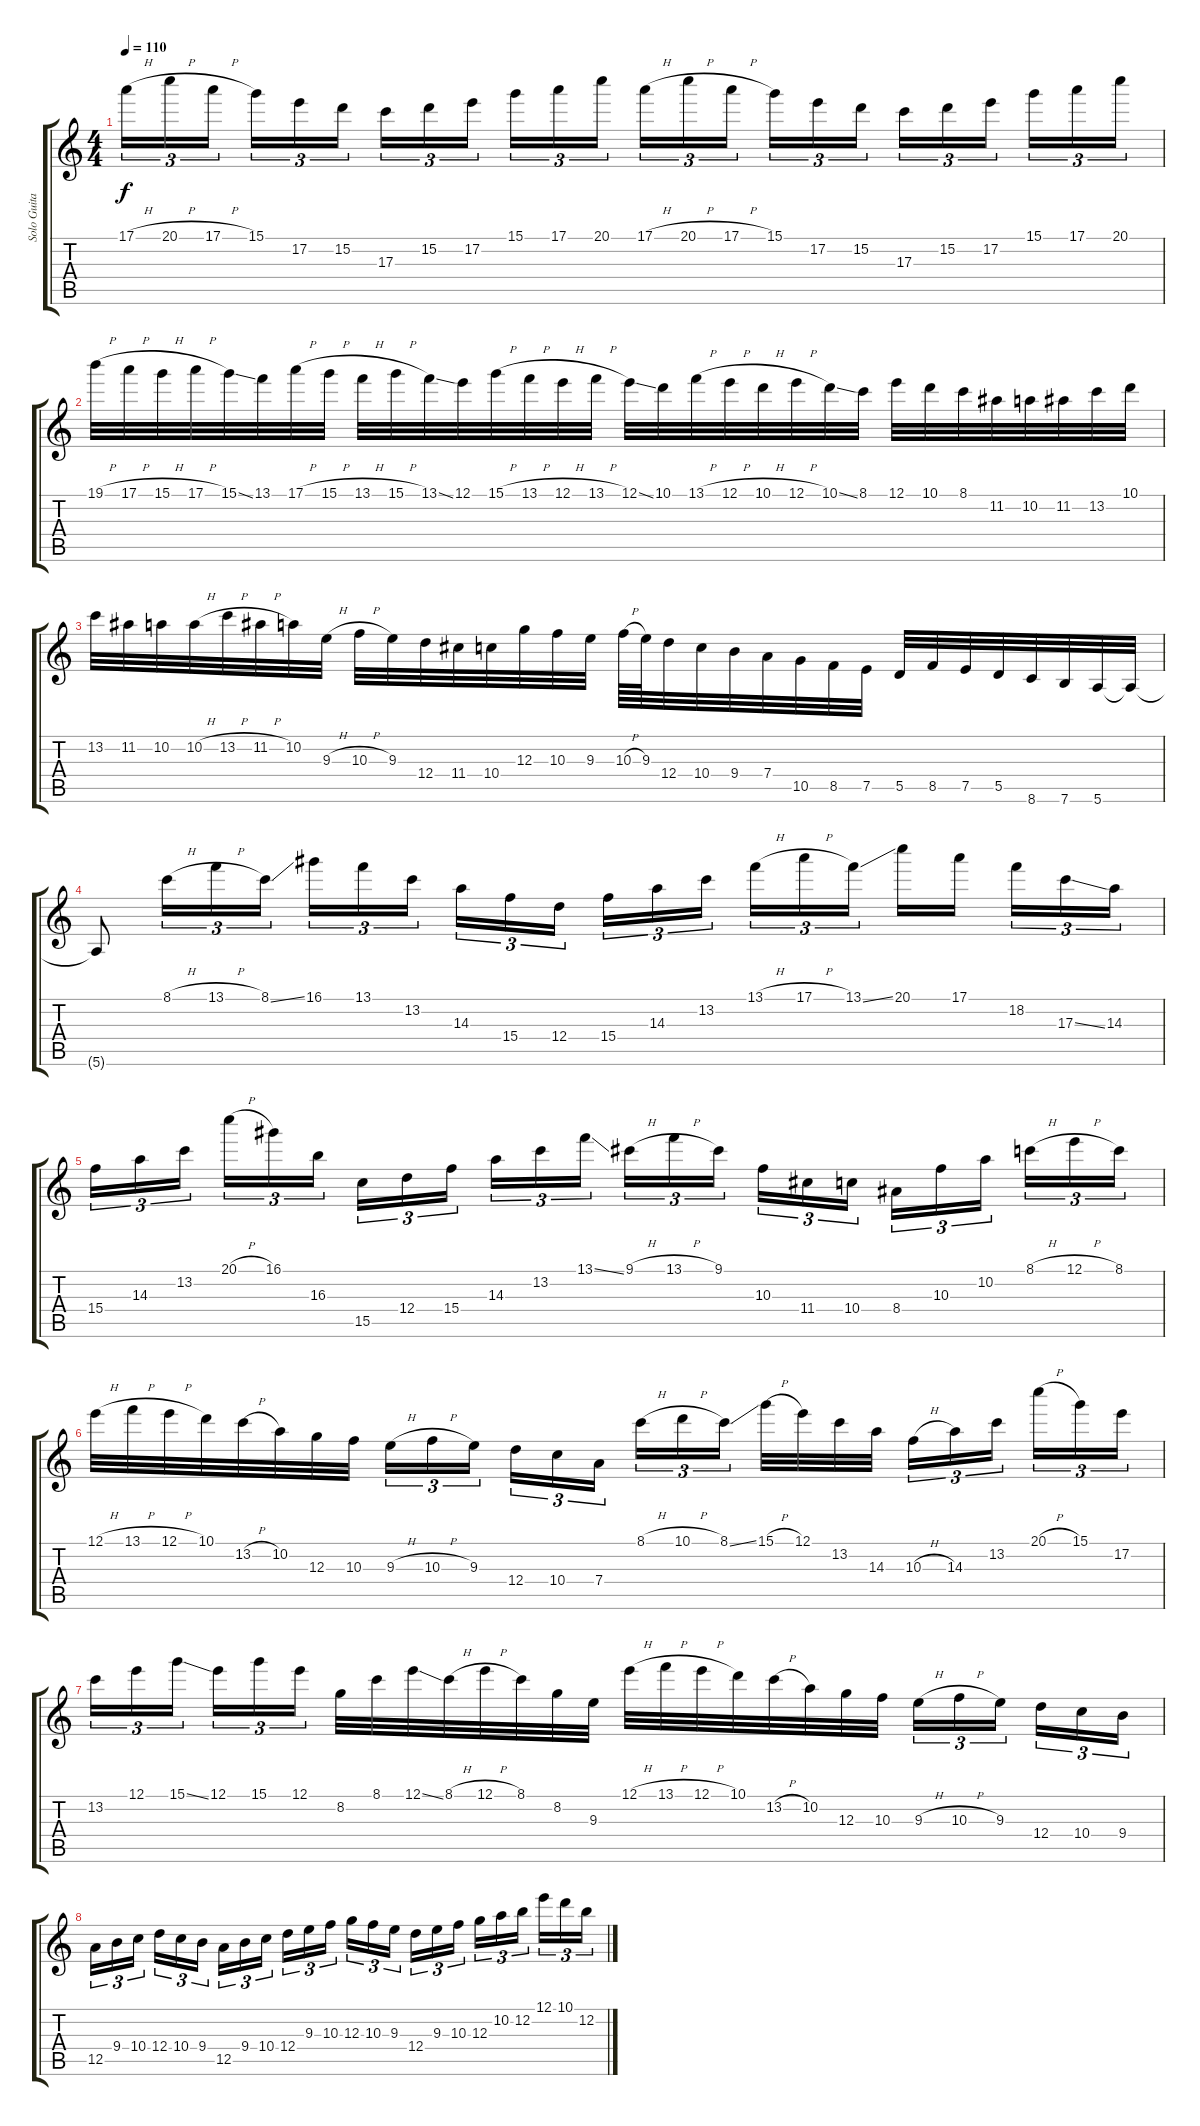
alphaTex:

\track ("Solo Guitar" "Solo Guita") {instrument distortionguitar}
\staff {score tabs}
\tuning (E4 B3 G3 D3 A2 E2) {hide}
\ts (4 4)
\tempo 110
\clef g2
\ks c
17.1{h}.16{tu (3 2) dy f} 20.1{h}.16{tu (3 2)} 17.1{h}.16{tu (3 2)} 15.1.16{tu (3 2)} 17.2.16{tu (3 2)} 15.2.16{tu (3 2)} 17.3.16{tu (3 2)} 15.2.16{tu (3 2)} 17.2.16{tu (3 2)} 15.1.16{tu (3 2)} 17.1.16{tu (3 2)} 20.1.16{tu (3 2)} 17.1{h}.16{tu (3 2)} 20.1{h}.16{tu (3 2)} 17.1{h}.16{tu (3 2)} 15.1.16{tu (3 2)} 17.2.16{tu (3 2)} 15.2.16{tu (3 2)} 17.3.16{tu (3 2)} 15.2.16{tu (3 2)} 17.2.16{tu (3 2)} 15.1.16{tu (3 2)} 17.1.16{tu (3 2)} 20.1.16{tu (3 2)} |
19.1{h}.32 17.1{h}.32 15.1{h}.32 17.1{h}.32 15.1{ss}.32 13.1.32 17.1{h}.32 15.1{h}.32 13.1{h}.32 15.1{h}.32 13.1{ss}.32 12.1.32 15.1{h}.32 13.1{h}.32 12.1{h}.32 13.1{h}.32 12.1{ss}.32 10.1.32 13.1{h}.32 12.1{h}.32 10.1{h}.32 12.1{h}.32 10.1{ss}.32 8.1.32 12.1.32 10.1.32 8.1.32 11.2.32 10.2.32 11.2.32 13.2.32 10.1.32 |
13.2.32 11.2.32 10.2.32 10.2{h}.32 13.2{h}.32 11.2{h}.32 10.2.32 9.3{h}.32 10.3{h}.32 9.3.32 12.4.32 11.4.32 10.4.32 12.3.32 10.3.32 9.3.32 10.3{h}.64 9.3.64 12.4.32 10.4.32 9.4.32 7.4.32 10.5.32 8.5.32 7.5.32 5.5.32 8.5.32 7.5.32 5.5.32 8.6.32 7.6.32 5.6.32 5.6{t}.32 |
5.6{t}.8 8.1{h}.16{tu (3 2)} 13.1{h}.16{tu (3 2)} 8.1{ss}.16{tu (3 2)} 16.1.16{tu (3 2)} 13.1.16{tu (3 2)} 13.2.16{tu (3 2)} 14.3.16{tu (3 2)} 15.4.16{tu (3 2)} 12.4.16{tu (3 2)} 15.4.16{tu (3 2)} 14.3.16{tu (3 2)} 13.2.16{tu (3 2)} 13.1{h}.16{tu (3 2)} 17.1{h}.16{tu (3 2)} 13.1{ss}.16{tu (3 2)} 20.1.16 17.1.16 18.2.16{tu (3 2)} 17.3{ss}.16{tu (3 2)} 14.3.16{tu (3 2)} |
15.4.16{tu (3 2)} 14.3.16{tu (3 2)} 13.2.16{tu (3 2)} 20.1{h}.16{tu (3 2)} 16.1.16{tu (3 2)} 16.3.16{tu (3 2)} 15.5.16{tu (3 2)} 12.4.16{tu (3 2)} 15.4.16{tu (3 2)} 14.3.16{tu (3 2)} 13.2.16{tu (3 2)} 13.1{ss}.16{tu (3 2)} 9.1{h}.16{tu (3 2)} 13.1{h}.16{tu (3 2)} 9.1.16{tu (3 2)} 10.3.16{tu (3 2)} 11.4.16{tu (3 2)} 10.4.16{tu (3 2)} 8.4.16{tu (3 2)} 10.3.16{tu (3 2)} 10.2.16{tu (3 2)} 8.1{h}.16{tu (3 2)} 12.1{h}.16{tu (3 2)} 8.1.16{tu (3 2)} |
12.1{h}.32 13.1{h}.32 12.1{h}.32 10.1.32 13.2{h}.32 10.2.32 12.3.32 10.3.32 9.3{h}.16{tu (3 2)} 10.3{h}.16{tu (3 2)} 9.3.16{tu (3 2)} 12.4.16{tu (3 2)} 10.4.16{tu (3 2)} 7.4.16{tu (3 2)} 8.1{h}.16{tu (3 2)} 10.1{h}.16{tu (3 2)} 8.1{ss}.16{tu (3 2)} 15.1{h}.32 12.1.32 13.2.32 14.3.32 10.3{h}.16{tu (3 2)} 14.3.16{tu (3 2)} 13.2.16{tu (3 2)} 20.1{h}.16{tu (3 2)} 15.1.16{tu (3 2)} 17.2.16{tu (3 2)} |
13.2.16{tu (3 2)} 12.1.16{tu (3 2)} 15.1{ss}.16{tu (3 2)} 12.1.16{tu (3 2)} 15.1.16{tu (3 2)} 12.1.16{tu (3 2)} 8.2.32 8.1.32 12.1{ss}.32 8.1{h}.32 12.1{h}.32 8.1.32 8.2.32 9.3.32 12.1{h}.32 13.1{h}.32 12.1{h}.32 10.1.32 13.2{h}.32 10.2.32 12.3.32 10.3.32 9.3{h}.16{tu (3 2)} 10.3{h}.16{tu (3 2)} 9.3.16{tu (3 2)} 12.4.16{tu (3 2)} 10.4.16{tu (3 2)} 9.4.16{tu (3 2)} |
12.5.16{tu (3 2)} 9.4.16{tu (3 2)} 10.4.16{tu (3 2)} 12.4.16{tu (3 2)} 10.4.16{tu (3 2)} 9.4.16{tu (3 2)} 12.5.16{tu (3 2)} 9.4.16{tu (3 2)} 10.4.16{tu (3 2)} 12.4.16{tu (3 2)} 9.3.16{tu (3 2)} 10.3.16{tu (3 2)} 12.3.16{tu (3 2)} 10.3.16{tu (3 2)} 9.3.16{tu (3 2)} 12.4.16{tu (3 2)} 9.3.16{tu (3 2)} 10.3.16{tu (3 2)} 12.3.16{tu (3 2)} 10.2.16{tu (3 2)} 12.2.16{tu (3 2)} 12.1.16{tu (3 2)} 10.1.16{tu (3 2)} 12.2.16{tu (3 2)}
